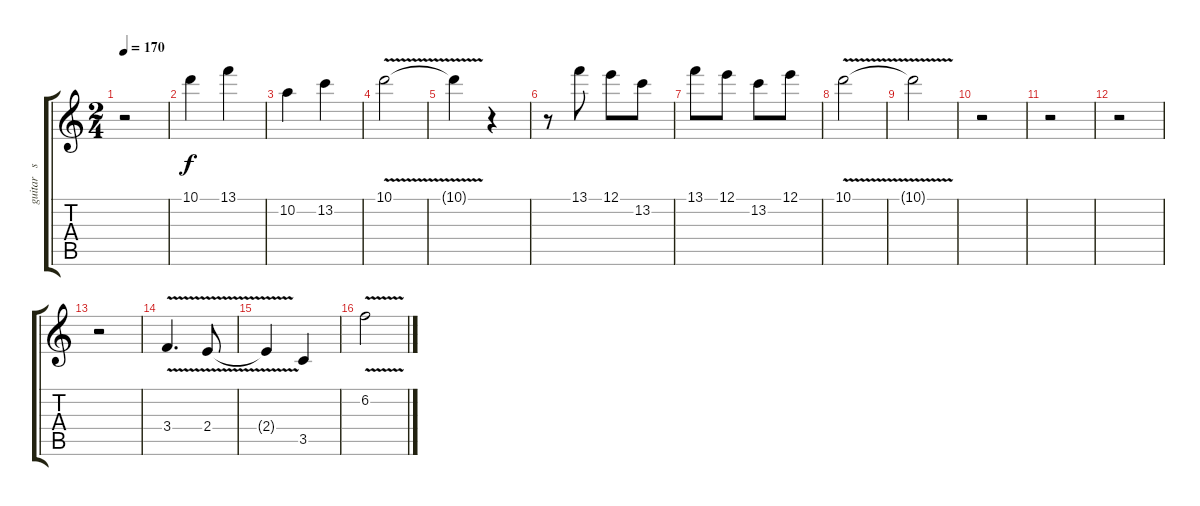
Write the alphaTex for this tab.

\track ("guitar   solo    one" "guitar   s") {instrument overdrivenguitar}
\staff {score tabs}
\tuning (E4 B3 G3 D3 A2 E2) {hide}
\ts (2 4)
\tempo 170
\clef g2
\ks c
r.2{dy f} |
10.1.4 13.1.4 |
10.2.4 13.2.4 |
10.1{v}.2 |
10.1{t}.4 r.4 |
r.8 13.1.8 12.1.8 13.2.8 |
13.1.8 12.1.8 13.2.8 12.1.8 |
10.1{v}.2 |
10.1{t}.2 |
r.2 |
r.2 |
r.2 |
r.2 |
3.4{v}.4{d} 2.4{v}.8 |
2.4{t}.4 3.5.4 |
6.2{v}.2
